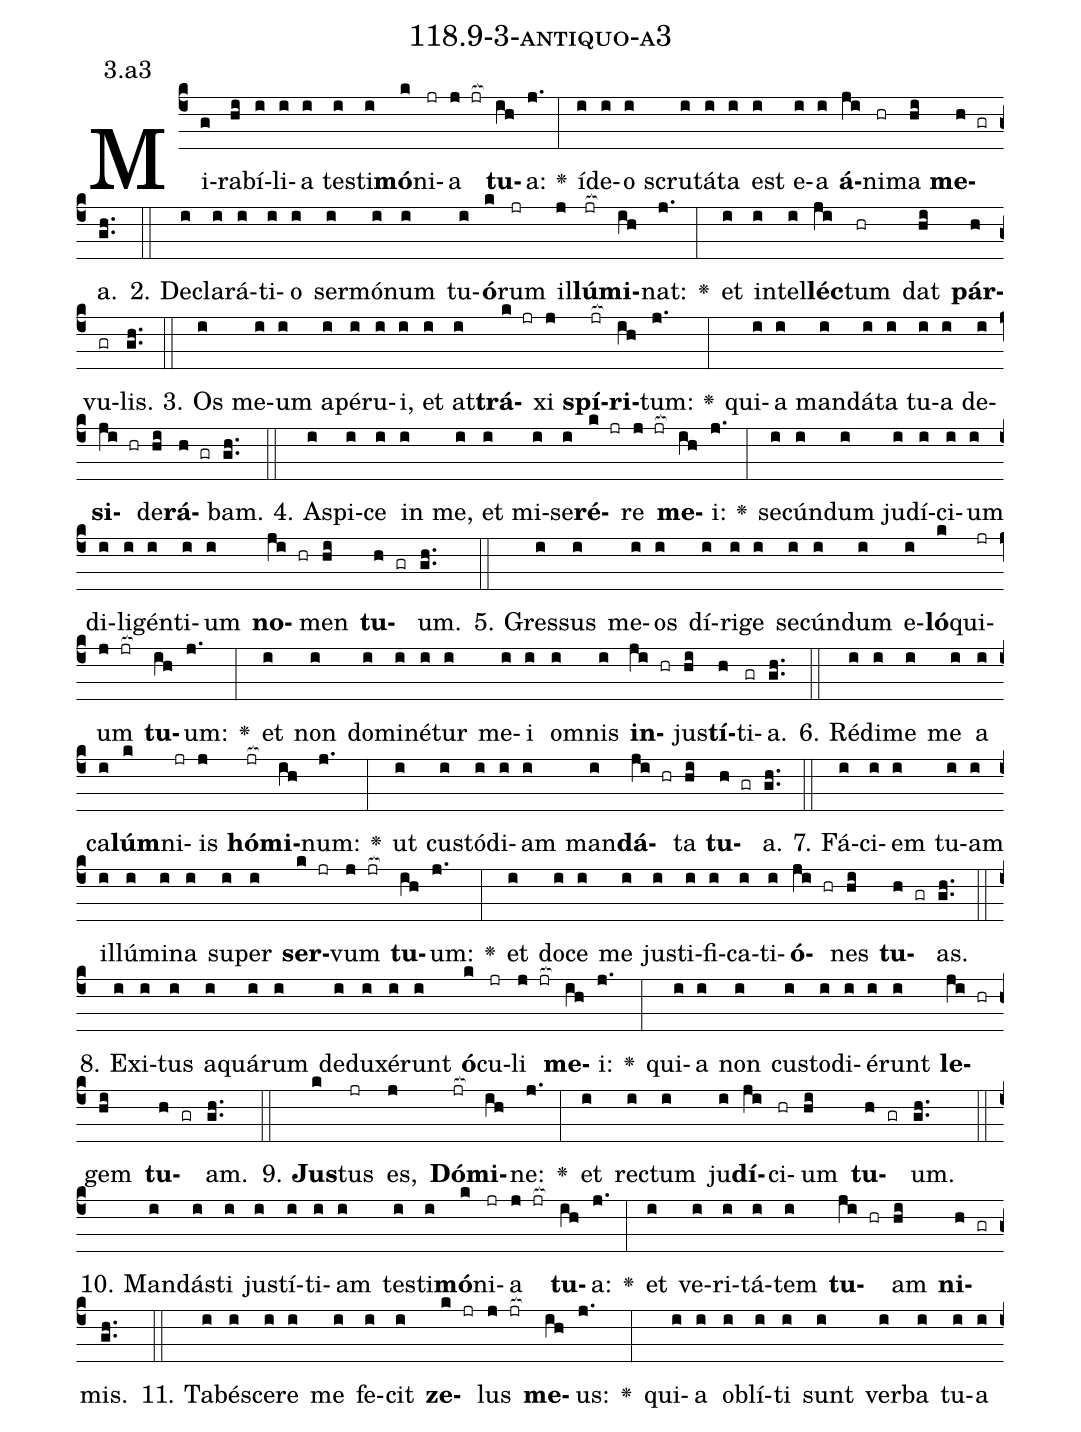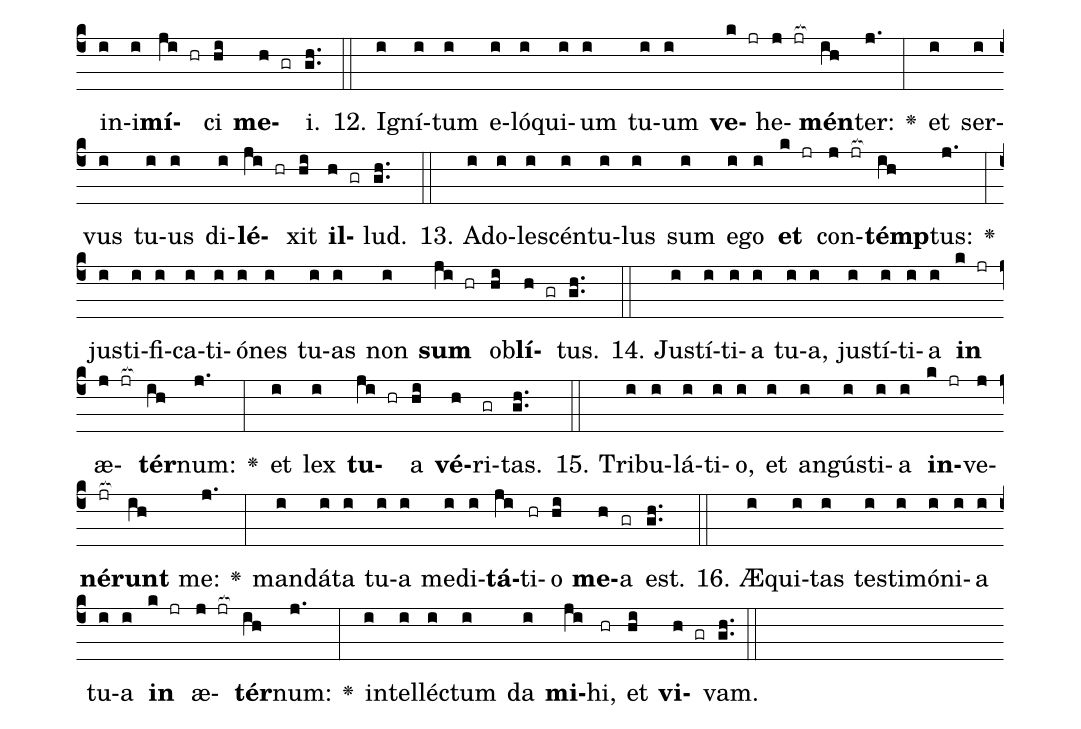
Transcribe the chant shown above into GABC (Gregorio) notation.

name: 118.9-3-antiquo-a3;
annotation: 3.a3;
%%
(c4)Mi(g)ra(hi)bí(i)li(i)a(i) tes(i)ti(i)<b>mó</b>(k)ni(jr)a(j jr[ocb:1{]) <b>tu</b>(ih[ocb:0}])a:(j.) <v>\greheightstar</v>(:) íd(i)e(i)o(i) scru(i)tá(i)ta(i) est(i) e(i)a(i) <b>á</b>(ji)ni(hr)ma(hi) <b>me</b>(h gr)a.(gh..) (::)
2. De(i)cla(i)rá(i)ti(i)o(i) ser(i)mó(i)num(i) tu(i)<b>ó</b>(k)rum(jr) il(j)<b>lú</b>(jr[ocb:1{])<b>mi</b>(ih[ocb:0}])nat:(j.) <v>\greheightstar</v>(:) et(i) in(i)tel(i)<b>léc</b>(ji)tum(hr) dat(hi) <b>pár</b>(h)vu(gr)lis.(gh..) (::)
3. Os(i) me(i)um(i) a(i)pé(i)ru(i)i,(i) et(i) at(i)<b>trá</b>(k jr)xi(j) <b>spí</b>(jr[ocb:1{])<b>ri</b>(ih[ocb:0}])tum:(j.) <v>\greheightstar</v>(:) qui(i)a(i) man(i)dá(i)ta(i) tu(i)a(i) de(i)<b>si</b>(ji hr)de(hi)<b>rá</b>(h gr)bam.(gh..) (::)
4. A(i)spi(i)ce(i) in(i) me,(i) et(i) mi(i)se(i)<b>ré</b>(k jr)re(j jr[ocb:1{]) <b>me</b>(ih[ocb:0}])i:(j.) <v>\greheightstar</v>(:) se(i)cún(i)dum(i) ju(i)dí(i)ci(i)um(i) di(i)li(i)gén(i)ti(i)um(i) <b>no</b>(ji hr)men(hi) <b>tu</b>(h gr)um.(gh..) (::)
5. Gres(i)sus(i) me(i)os(i) dí(i)ri(i)ge(i) se(i)cún(i)dum(i) e(i)<b>ló</b>(k)qui(jr)um(j jr[ocb:1{]) <b>tu</b>(ih[ocb:0}])um:(j.) <v>\greheightstar</v>(:) et(i) non(i) do(i)mi(i)né(i)tur(i) me(i)i(i) om(i)nis(i) <b>in</b>(ji hr)jus(hi)<b>tí</b>(h)ti(gr)a.(gh..) (::)
6. Réd(i)i(i)me(i) me(i) a(i) ca(i)<b>lúm</b>(k)ni(jr)is(j) <b>hó</b>(jr[ocb:1{])<b>mi</b>(ih[ocb:0}])num:(j.) <v>\greheightstar</v>(:) ut(i) cus(i)tó(i)di(i)am(i) man(i)<b>dá</b>(ji hr)ta(hi) <b>tu</b>(h gr)a.(gh..) (::)
7. Fá(i)ci(i)em(i) tu(i)am(i) il(i)lú(i)mi(i)na(i) su(i)per(i) <b>ser</b>(k jr)vum(j jr[ocb:1{]) <b>tu</b>(ih[ocb:0}])um:(j.) <v>\greheightstar</v>(:) et(i) do(i)ce(i) me(i) jus(i)ti(i)fi(i)ca(i)ti(i)<b>ó</b>(ji hr)nes(hi) <b>tu</b>(h gr)as.(gh..) (::)
8. Ex(i)i(i)tus(i) a(i)quá(i)rum(i) de(i)du(i)xé(i)runt(i) <b>ó</b>(k)cu(jr)li(j jr[ocb:1{]) <b>me</b>(ih[ocb:0}])i:(j.) <v>\greheightstar</v>(:) qui(i)a(i) non(i) cus(i)to(i)di(i)é(i)runt(i) <b>le</b>(ji hr)gem(hi) <b>tu</b>(h gr)am.(gh..) (::)
9. <b>Jus</b>(k)tus(jr) es,(j) <b>Dó</b>(jr[ocb:1{])<b>mi</b>(ih[ocb:0}])ne:(j.) <v>\greheightstar</v>(:) et(i) rec(i)tum(i) ju(i)<b>dí</b>(ji)ci(hr)um(hi) <b>tu</b>(h gr)um.(gh..) (::)
10. Man(i)dás(i)ti(i) jus(i)tí(i)ti(i)am(i) tes(i)ti(i)<b>mó</b>(k)ni(jr)a(j jr[ocb:1{]) <b>tu</b>(ih[ocb:0}])a:(j.) <v>\greheightstar</v>(:) et(i) ve(i)ri(i)tá(i)tem(i) <b>tu</b>(ji hr)am(hi) <b>ni</b>(h gr)mis.(gh..) (::)
11. Ta(i)bé(i)sce(i)re(i) me(i) fe(i)cit(i) <b>ze</b>(k jr)lus(j jr[ocb:1{]) <b>me</b>(ih[ocb:0}])us:(j.) <v>\greheightstar</v>(:) qui(i)a(i) ob(i)lí(i)ti(i) sunt(i) ver(i)ba(i) tu(i)a(i) in(i)i(i)<b>mí</b>(ji hr)ci(hi) <b>me</b>(h gr)i.(gh..) (::)
12. I(i)gní(i)tum(i) e(i)ló(i)qui(i)um(i) tu(i)um(i) <b>ve</b>(k jr)he(j jr[ocb:1{])<b>mén</b>(ih[ocb:0}])ter:(j.) <v>\greheightstar</v>(:) et(i) ser(i)vus(i) tu(i)us(i) di(i)<b>lé</b>(ji hr)xit(hi) <b>il</b>(h gr)lud.(gh..) (::)
13. Ad(i)o(i)le(i)scén(i)tu(i)lus(i) sum(i) e(i)go(i) <b>et</b>(k jr) con(j jr[ocb:1{])<b>témp</b>(ih[ocb:0}])tus:(j.) <v>\greheightstar</v>(:) jus(i)ti(i)fi(i)ca(i)ti(i)ó(i)nes(i) tu(i)as(i) non(i) <b>sum</b>(ji hr) ob(hi)<b>lí</b>(h gr)tus.(gh..) (::)
14. Jus(i)tí(i)ti(i)a(i) tu(i)a,(i) jus(i)tí(i)ti(i)a(i) <b>in</b>(k jr) æ(j jr[ocb:1{])<b>tér</b>(ih[ocb:0}])num:(j.) <v>\greheightstar</v>(:) et(i) lex(i) <b>tu</b>(ji hr)a(hi) <b>vé</b>(h)ri(gr)tas.(gh..) (::)
15. Tri(i)bu(i)lá(i)ti(i)o,(i) et(i) an(i)gús(i)ti(i)a(i) <b>in</b>(k jr)ve(j)<b>né</b>(jr[ocb:1{])<b>runt</b>(ih[ocb:0}]) me:(j.) <v>\greheightstar</v>(:) man(i)dá(i)ta(i) tu(i)a(i) me(i)di(i)<b>tá</b>(ji)ti(hr)o(hi) <b>me</b>(h)a(gr) est.(gh..) (::)
16. Æ(i)qui(i)tas(i) tes(i)ti(i)mó(i)ni(i)a(i) tu(i)a(i) <b>in</b>(k jr) æ(j jr[ocb:1{])<b>tér</b>(ih[ocb:0}])num:(j.) <v>\greheightstar</v>(:) in(i)tel(i)léc(i)tum(i) da(i) <b>mi</b>(ji)hi,(hr) et(hi) <b>vi</b>(h gr)vam.(gh..) (::)
